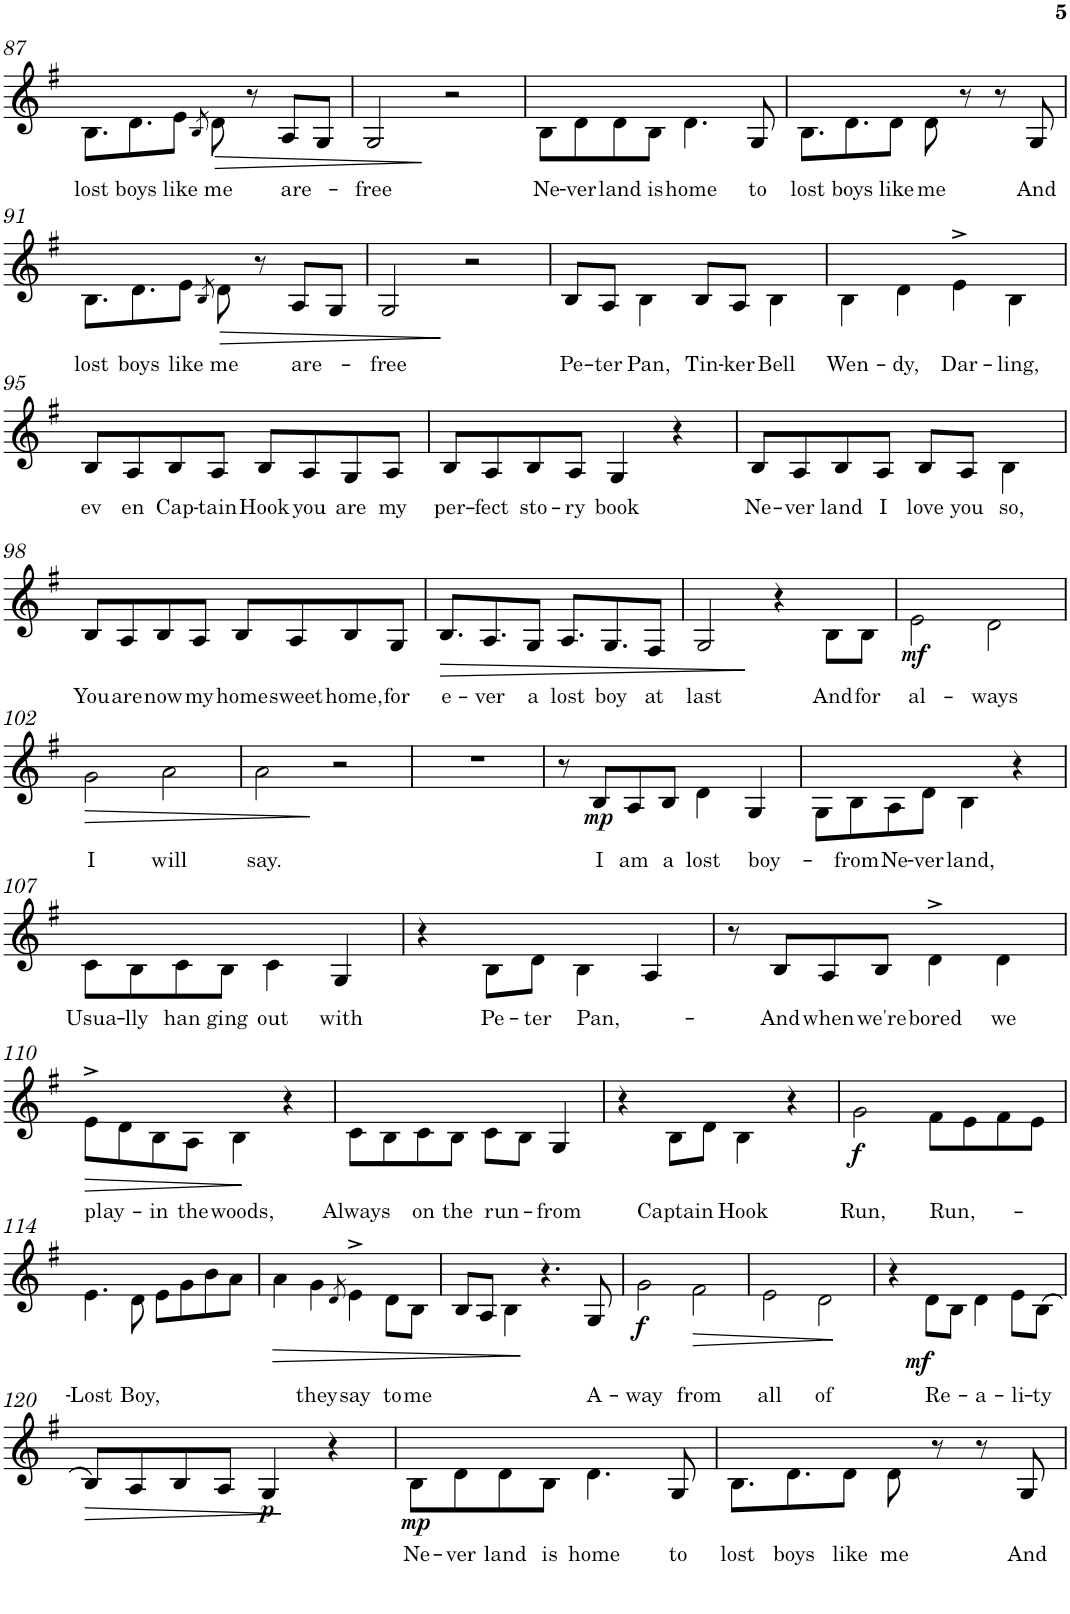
**kern	**text	**dynam
*part1	*part1	*part1
*staff1	*staff1	*staff1
*I"Piano	*	*
*I'Pno.	*	*
!!LO:PB:g=z
*clefG2	*	*
*k[f#]	*	*
*M2/2	*	*
*met(c|)	*	*
=87	=87	=87
!	!LO:LY:b	!
8.B\L	lost	.
!	!LO:LY:b	!
8.d\	boys	.
!	!LO:LY:b	!
8e\J	like	.
8qB/	.	.
!	!LO:LY:b	!
8d\	me	.
8r	.	.
!	!LO:LY:b	!
8A/L	are-	.
8G/J	.	.
=88	=88	=88
!	!LO:LY:b	!
2G/	free	.
2r	.	.
=89	=89	=89
!	!LO:LY:b	!
8B\L	Ne-	.
!	!LO:LY:b	!
8d\	ver	.
!	!LO:LY:b	!
8d\	land	.
!	!LO:LY:b	!
8B\J	is	.
!	!LO:LY:b	!
4.d\	home	.
!	!LO:LY:b	!
8G/	to	.
=90	=90	=90
!	!LO:LY:b	!
8.B\L	lost	.
!	!LO:LY:b	!
8.d\	boys	.
!	!LO:LY:b	!
8d\J	like	.
!	!LO:LY:b	!
8d\	me	.
8r	.	.
8r	.	.
!	!LO:LY:b	!
8G/	And	.
!!LO:LB:g=z
=91	=91	=91
!	!LO:LY:b	!
8.B\L	lost	.
!	!LO:LY:b	!
8.d\	boys	.
!	!LO:LY:b	!
8e\J	like	.
8qB/	.	.
!	!LO:LY:b	!
8d\	me	.
8r	.	.
!	!LO:LY:b	!
8A/L	are-	.
8G/J	.	.
=92	=92	=92
!	!LO:LY:b	!
2G/	free	.
2r	.	.
=93	=93	=93
!	!LO:LY:b	!
8B/L	Pe-	.
!	!LO:LY:b	!
8A/J	ter	.
!	!LO:LY:b	!
4B\	Pan,	.
!	!LO:LY:b	!
8B/L	Tin-	.
!	!LO:LY:b	!
8A/J	ker	.
!	!LO:LY:b	!
4B\	Bell	.
=94	=94	=94
!	!LO:LY:b	!
4B\	Wen-	.
!	!LO:LY:b	!
4d\	dy,	.
!	!LO:LY:b	!
4e^\	Dar-	.
!	!LO:LY:b	!
4B\	ling,	.
!!LO:LB:g=z
=95	=95	=95
!	!LO:LY:b	!
8B/L	ev	.
!	!LO:LY:b	!
8A/	en	.
!	!LO:LY:b	!
8B/	Cap-	.
!	!LO:LY:b	!
8A/J	tain	.
!	!LO:LY:b	!
8B/L	Hook	.
!	!LO:LY:b	!
8A/	you	.
!	!LO:LY:b	!
8G/	are	.
!	!LO:LY:b	!
8A/J	my	.
=96	=96	=96
!	!LO:LY:b	!
8B/L	per-	.
!	!LO:LY:b	!
8A/	fect	.
!	!LO:LY:b	!
8B/	sto-	.
!	!LO:LY:b	!
8A/J	ry	.
!	!LO:LY:b	!
4G/	book	.
4r	.	.
=97	=97	=97
!	!LO:LY:b	!
8B/L	Ne-	.
!	!LO:LY:b	!
8A/	ver	.
!	!LO:LY:b	!
8B/	land	.
!	!LO:LY:b	!
8A/J	I	.
!	!LO:LY:b	!
8B/L	love	.
!	!LO:LY:b	!
8A/J	you	.
!	!LO:LY:b	!
4B\	so,	.
!!LO:LB:g=z
=98	=98	=98
!	!LO:LY:b	!
8B/L	You	.
!	!LO:LY:b	!
8A/	are	.
!	!LO:LY:b	!
8B/	now	.
!	!LO:LY:b	!
8A/J	my	.
!	!LO:LY:b	!
8B/L	home	.
!	!LO:LY:b	!
8A/	sweet	.
!	!LO:LY:b	!
8B/	home,	.
!	!LO:LY:b	!
8G/J	for	.
=99	=99	=99
!	!LO:LY:b	!LO:HP:b
8.B/L	e-	>
!	!LO:LY:b	!
8.A/	ver	.
!	!LO:LY:b	!
8G/J	a	.
!	!LO:LY:b	!
8.A/L	lost	.
!	!LO:LY:b	!
8.G/	boy	.
!	!LO:LY:b	!
8F#/J	at	.
=100	=100	=100
!	!LO:LY:b	!
2G/	last	.
4r	.	]
!	!LO:LY:b	!
8B\L	And	.
!	!LO:LY:b	!
8B\J	for	.
=101	=101	=101
!	!LO:LY:b	!LO:DY:b
2e\	al-	mf
!	!LO:LY:b	!
2d\	ways	.
!!LO:LB:g=z
=102	=102	=102
!	!LO:LY:b	!LO:HP:b
2g\	I	>
!	!LO:LY:b	!
2a\	will	.
=103	=103	=103
!	!LO:LY:b	!
2a\	say.	.
2r	.	]
=104	=104	=104
1r	.	.
=105	=105	=105
8r	.	.
!	!LO:LY:b	!LO:DY:b
8B/L	I	mp
!	!LO:LY:b	!
8A/	am	.
!	!LO:LY:b	!
8B/J	a	.
!	!LO:LY:b	!
4d\	lost	.
!	!LO:LY:b	!
4G/	boy-	.
=106	=106	=106
8G\L	.	.
!	!LO:LY:b	!
8B\	from	.
!	!LO:LY:b	!
8A\	Ne-	.
!	!LO:LY:b	!
8d\J	ver	.
!	!LO:LY:b	!
4B\	land,	.
4r	.	.
!!LO:LB:g=z
=107	=107	=107
!	!LO:LY:b	!
8c\L	Usua-	.
!	!LO:LY:b	!
8B\	lly	.
!	!LO:LY:b	!
8c\	han	.
!	!LO:LY:b	!
8B\J	ging	.
!	!LO:LY:b	!
4c\	out	.
!	!LO:LY:b	!
4G/	with	.
=108	=108	=108
4r	.	.
!	!LO:LY:b	!
8B\L	Pe-	.
!	!LO:LY:b	!
8d\J	ter	.
!	!LO:LY:b	!
4B\	Pan,-	.
4A/	.	.
=109	=109	=109
8r	.	.
!	!LO:LY:b	!
8B/L	And	.
!	!LO:LY:b	!
8A/	when	.
!	!LO:LY:b	!
8B/J	we're	.
!	!LO:LY:b	!
4d^\	bored	.
!	!LO:LY:b	!
4d\	we	.
!!LO:LB:g=z
=110	=110	=110
!	!LO:LY:b	!LO:HP:b
8e^\L	play-	>
8d\	.	.
!	!LO:LY:b	!
8B\	in	.
!	!LO:LY:b	!
8A\J	the	.
!	!LO:LY:b	!
4B\	woods,	.
4r	.	]
=111	=111	=111
!	!LO:LY:b	!
8c\L	Always	.
8B\	.	.
!	!LO:LY:b	!
8c\	on	.
!	!LO:LY:b	!
8B\J	the	.
!	!LO:LY:b	!
8c\L	run-	.
8B\J	.	.
!	!LO:LY:b	!
4G/	from	.
=112	=112	=112
4r	.	.
!	!LO:LY:b	!
8B\L	Captain	.
8d\J	.	.
!	!LO:LY:b	!
4B\	Hook	.
4r	.	.
=113	=113	=113
!	!LO:LY:b	!LO:DY:b
2g\	Run,	f
!	!LO:LY:b	!
8f#\L	Run,-	.
8e\	.	.
8f#\	.	.
8e\J	.	.
!!LO:LB:g=z
=114	=114	=114
!	!LO:LY:b	!
4.e\	Lost	.
!	!LO:LY:b	!
8d\	Boy,	.
8e\L	.	.
8g\	.	.
8b\	.	.
8a\J	.	.
=115	=115	=115
!	!	!LO:HP:b
4a\	.	>
!	!LO:LY:b	!
4g\	they	.
8qd/	.	.
!	!LO:LY:b	!
4e^\	say	.
!	!LO:LY:b	!
8d\L	to	.
!	!LO:LY:b	!
8B\J	me	.
=116	=116	=116
8B/L	.	.
8A/J	.	.
4B\	.	.
4.r	.	]
!	!LO:LY:b	!
8G/	A-	.
=117	=117	=117
!	!LO:LY:b	!LO:DY:b
2g\	-way	f
!	!LO:LY:b	!LO:HP:b
2f#\	from	>
=118	=118	=118
!	!LO:LY:b	!
2e\	all	.
!	!LO:LY:b	!
2d\	of	.
.	.	]
=119	=119	=119
4r	.	.
!	!LO:LY:b	!LO:DY:b
8d\L	Re-	mf
8B\J	.	.
!	!LO:LY:b	!
4d\	a-	.
!	!LO:LY:b	!
8e\L	li-	.
!	!LO:LY:b	!
(>8B\J	ty	.
!!LO:LB:g=z
=120	=120	=120
!	!	!LO:HP:b
8B/L)	.	>
8A/	.	.
8B/	.	.
8A/J	.	.
!	!	!LO:DY:b
4G/	.	p
4r	.	]
=121	=121	=121
!	!LO:LY:b	!LO:DY:b
8B\L	Ne-	mp
!	!LO:LY:b	!
8d\	ver	.
!	!LO:LY:b	!
8d\	land	.
!	!LO:LY:b	!
8B\J	is	.
!	!LO:LY:b	!
4.d\	home	.
!	!LO:LY:b	!
8G/	to	.
=122	=122	=122
!	!LO:LY:b	!
8.B\L	lost	.
!	!LO:LY:b	!
8.d\	boys	.
!	!LO:LY:b	!
8d\J	like	.
!	!LO:LY:b	!
8d\	me	.
8r	.	.
8r	.	.
!	!LO:LY:b	!
8G/	And	.
=	=	=
*-	*-	*-
